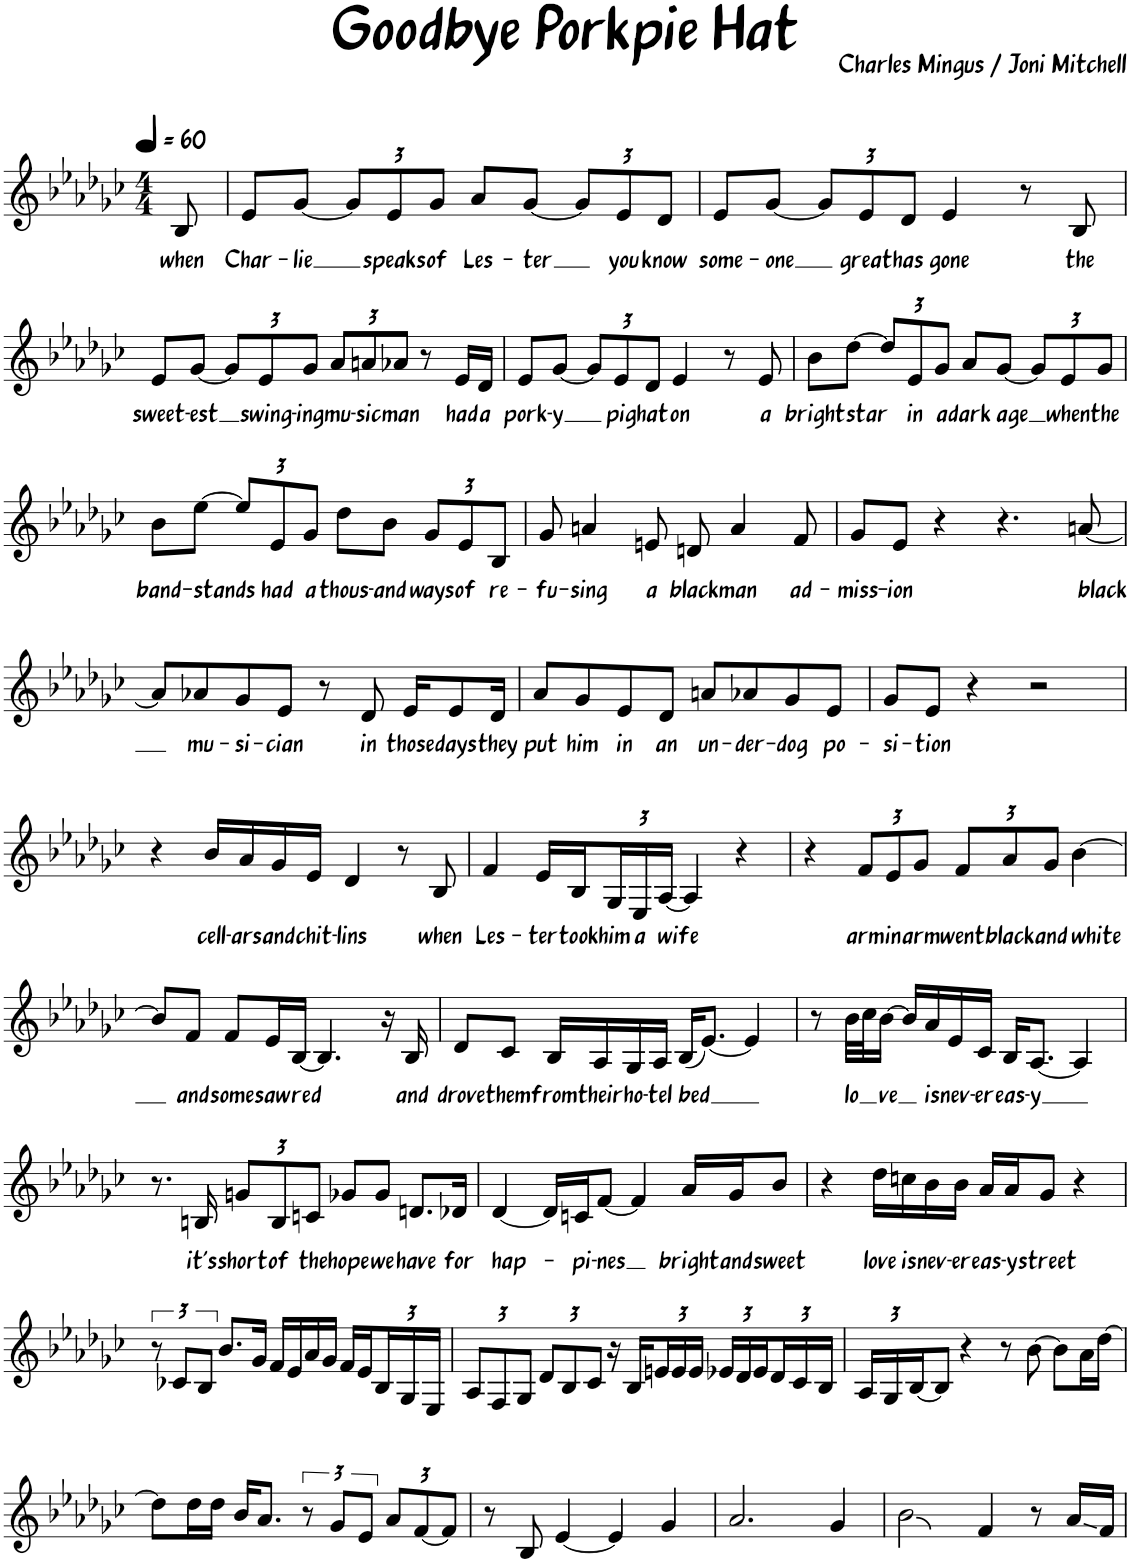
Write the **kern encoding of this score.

**kern	**text
*part1	*part1
*staff1	*staff1
*I"Piano	*
*I'Pno.	*
*clefG2	*
*k[b-e-a-d-g-c-]	*
*M4/4	*
*MM60	*
=1	=1
!	!LO:LY:b
8B-/	when
=2	=2
!	!LO:LY:b
8e-/L	Char-
!	!LO:LY:b
[8g-/J	-lie
*Xbrackettup	*
12g-/L]	.
!	!LO:LY:b
12e-/	speaks
!	!LO:LY:b
12g-/J	of
!	!LO:LY:b
8a-/L	Les-
!	!LO:LY:b
[8g-/J	-ter
12g-/L]	.
!	!LO:LY:b
12e-/	you
!	!LO:LY:b
12d-/J	know
=3	=3
!	!LO:LY:b
8e-/L	some-
!	!LO:LY:b
[8g-/J	-one
12g-/L]	.
!	!LO:LY:b
12e-/	great
!	!LO:LY:b
12d-/J	has
!	!LO:LY:b
4e-/	gone
8r	.
!	!LO:LY:b
8B-/	the
!!LO:LB:g=z
=4	=4
!	!LO:LY:b
8e-/L	sweet-
!	!LO:LY:b
[8g-/J	-est
12g-/L]	.
!	!LO:LY:b
12e-/	swing-
!	!LO:LY:b
12g-/J	-ing
!	!LO:LY:b
12a-/L	mu-
!	!LO:LY:b
12an/	-sic
!	!LO:LY:b
12a-X/J	man
8r	.
!	!LO:LY:b
16e-/LL	had
!	!LO:LY:b
16d-/JJ	a
=5	=5
!	!LO:LY:b
8e-/L	pork-
!	!LO:LY:b
[8g-/J	-y
12g-/L]	.
!	!LO:LY:b
12e-/	pig
!	!LO:LY:b
12d-/J	hat
!	!LO:LY:b
4e-/	on
8r	.
!	!LO:LY:b
8e-/	a
=6	=6
!	!LO:LY:b
8b-\L	bright
!	!LO:LY:b
[8dd-\J	star
12dd-/L]	.
!	!LO:LY:b
12e-/	in
!	!LO:LY:b
12g-/J	a
!	!LO:LY:b
8a-/L	dark
!	!LO:LY:b
[8g-/J	age
12g-/L]	.
!	!LO:LY:b
12e-/	when
!	!LO:LY:b
12g-/J	the
!!LO:LB:g=z
=7	=7
!	!LO:LY:b
8b-\L	band-
!	!LO:LY:b
[8ee-\J	-stands
12ee-/L]	.
!	!LO:LY:b
12e-/	had
!	!LO:LY:b
12g-/J	a
!	!LO:LY:b
8dd-\L	thous-
!	!LO:LY:b
8b-\J	-and
!	!LO:LY:b
12g-/L	ways
!	!LO:LY:b
12e-/	of
!	!LO:LY:b
12B-/J	re-
=8	=8
!	!LO:LY:b
8g-/	-fu-
!	!LO:LY:b
4an/	-sing
!	!LO:LY:b
8en/	a
!	!LO:LY:b
8dn/	black
!	!LO:LY:b
4a/	man
!	!LO:LY:b
8f/	ad-
=9	=9
!	!LO:LY:b
8g-/L	-miss-
!	!LO:LY:b
8e-/J	-ion
4r	.
4.r	.
!	!LO:LY:b
[8an/	black
!!LO:LB:g=z
=10	=10
8a/L]	.
!	!LO:LY:b
8a-X/	mu-
!	!LO:LY:b
8g-/	-si-
!	!LO:LY:b
8e-/J	-cian
8r	.
!	!LO:LY:b
8d-/	in
!	!LO:LY:b
16e-/KL	those
!	!LO:LY:b
8e-/	days
!	!LO:LY:b
16d-/Jk	they
=11	=11
!	!LO:LY:b
8a-/L	put
!	!LO:LY:b
8g-/	him
!	!LO:LY:b
8e-/	in
!	!LO:LY:b
8d-/J	an
!	!LO:LY:b
8an/L	un-
!	!LO:LY:b
8a-X/	-der-
!	!LO:LY:b
8g-/	-dog
!	!LO:LY:b
8e-/J	po-
=12	=12
!	!LO:LY:b
8g-/L	-si-
!	!LO:LY:b
8e-/J	-tion
4r	.
2r	.
!!LO:LB:g=z
=13	=13
4r	.
!	!LO:LY:b
16b-/LL	cell-
!	!LO:LY:b
16a-/	-ars
!	!LO:LY:b
16g-/	and
!	!LO:LY:b
16e-/JJ	chit-
!	!LO:LY:b
4d-/	-lins
8r	.
!	!LO:LY:b
8B-/	when
=14	=14
!	!LO:LY:b
4f/	Les-
!	!LO:LY:b
16e-/LL	-ter
!	!LO:LY:b
16B-/	took
!	!LO:LY:b
24G-/	him
!	!LO:LY:b
24E-/	a
!	!LO:LY:b
[24A-/JJ	wife
4A-/]	.
4r	.
=15	=15
4r	.
!	!LO:LY:b
12f/L	arm
!	!LO:LY:b
12e-/	in
!	!LO:LY:b
12g-/J	arm
!	!LO:LY:b
12f/L	went
!	!LO:LY:b
12a-/	black
!	!LO:LY:b
12g-/J	and
!	!LO:LY:b
[4b-\	white
!!LO:LB:g=z
=16	=16
8b-/L]	.
!	!LO:LY:b
8f/J	and
!	!LO:LY:b
8f/L	some
!	!LO:LY:b
16e-/L	saw
!	!LO:LY:b
[16B-/JJ	red
4.B-/]	.
16r	.
!	!LO:LY:b
16B-/	and
=17	=17
!	!LO:LY:b
8d-/L	drove
!	!LO:LY:b
8c-/J	them
!	!LO:LY:b
16B-/LL	from
!	!LO:LY:b
16A-/	their
!	!LO:LY:b
16G-/	ho-
!	!LO:LY:b
16A-/JJ	-tel
!	!LO:LY:b
(16B-/KL	bed
[8.e-/J)	.
4e-/]	.
=18	=18
8r	.
!	!LO:LY:b
32b-\LLL	lo
32cc-\J	.
!	!LO:LY:b
[16b-\JJ	ve
16b-/LL]	.
!	!LO:LY:b
16a-/	is
!	!LO:LY:b
16e-/	nev-
!	!LO:LY:b
16c-/JJ	-er
!	!LO:LY:b
16B-/KL	eas-
!	!LO:LY:b
[8.A-/J	-y
4A-/]	.
!!LO:LB:g=z
=19	=19
8.r	.
!	!LO:LY:b
16Bn/	it's
!	!LO:LY:b
12gn/L	short
!	!LO:LY:b
12B/	of
!	!LO:LY:b
12cn/J	the
!	!LO:LY:b
8g-X/L	hope
!	!LO:LY:b
8g-/J	we
!	!LO:LY:b
8.dn/L	have
!	!LO:LY:b
16d-X/Jk	for
=20	=20
!	!LO:LY:b
[4d-/	hap-
16d-/LL]	.
!	!LO:LY:b
16cn/J	-pi-
!	!LO:LY:b
[8f/J	-nes
4f/]	.
!	!LO:LY:b
16a-/LL	bright
!	!LO:LY:b
16g-/J	and
!	!LO:LY:b
8b-/J	sweet
=21	=21
4r	.
!	!LO:LY:b
16dd-\LL	love
!	!LO:LY:b
16ccn\	is
!	!LO:LY:b
16b-\	nev-
!	!LO:LY:b
16b-\JJ	-er
!	!LO:LY:b
16a-/LL	eas-
!	!LO:LY:b
16a-/J	-y
!	!LO:LY:b
8g-/J	street
4r	.
!!LO:LB:g=z
=22	=22
*brackettup	*
12r	.
12c-X/L	.
12B-/J	.
8.b-/L	.
16g-/Jk	.
16f/LL	.
16e-/	.
16a-/	.
16g-/JJ	.
16f/LL	.
16e-/	.
*Xbrackettup	*
24B-/	.
24G-/	.
24E-/JJ	.
=23	=23
12A-/L	.
12F/	.
12G-/J	.
12d-/L	.
12B-/	.
12c-/J	.
16r	.
16B-/LL	.
24en/	.
24e/	.
24e/JJ	.
24e-X/LL	.
24d-/	.
24e-/	.
24d-/	.
24c-/	.
24B-/JJ	.
=24	=24
24A-/LL	.
24G-/	.
[24B-/J	.
8B-/J]	.
4r	.
8r	.
[8b-\	.
8b-\L]	.
16a-\L	.
[16dd-\JJ	.
!!LO:LB:g=z
=25	=25
8dd-\L]	.
16dd-\L	.
16dd-\JJ	.
16b-/KL	.
8.a-/J	.
*brackettup	*
12r	.
12g-/L	.
12e-/J	.
*Xbrackettup	*
12a-/L	.
[12f/	.
12f/J]	.
=26	=26
8r	.
8B-/	.
[4e-/	.
4e-/]	.
4g-/	.
=27	=27
2.a-/	.
4g-/	.
=28	=28
2b-\	.
4f/	.
8r	.
16a-/LL	.
16f/JJ	.
=	=
*-	*-
